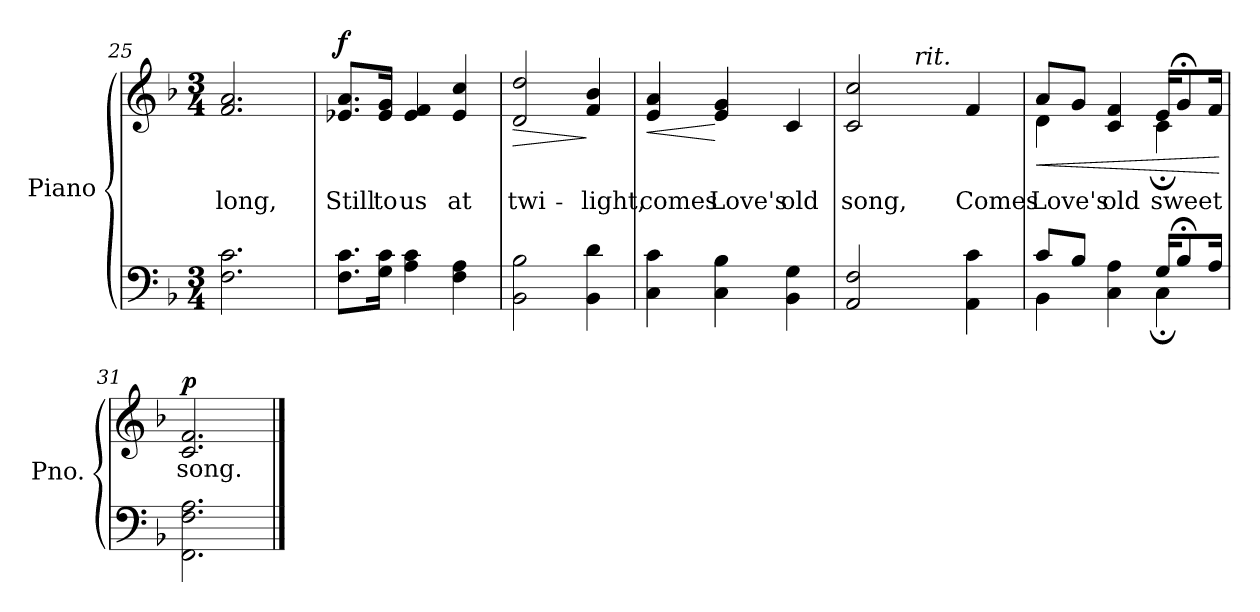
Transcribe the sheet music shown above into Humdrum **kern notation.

**kern	**kern	**text	**dynam
*part1	*part1	*part1	*part1
*staff2	*staff1	*staff1	*staff1/2
*I"Piano	*	*	*
*I'Pno.	*	*	*
*clefF4	*clefG2	*	*
*k[b-]	*k[b-]	*	*
*F:	*F:	*	*
*M3/4	*M3/4	*	*
=25	=25	=25	=25
!	!	!LO:LY:b:color=#000000	!
2.Fi\ 2.ci	2.fi/ 2.ai	long,	.
!!LO:LB:g=z
=26	=26	=26	=26
!	!	!LO:LY:b:color=#000000	!
8.Fi\ 8.ciL	8.e-Xi/ 8.aiL	Still	f
!	!	!LO:LY:b:color=#000000	!
16Gi\ 16ciJk	16e-i/ 16giJk	to	.
!	!	!LO:LY:b:color=#000000	!
4Ai\ 4ci	4e-i/ 4fi	us	.
!	!	!LO:LY:b:color=#000000	!
4Fi\ 4Ai	4e-i/ 4cci	at	.
=27	=27	=27	=27
!	!	!LO:LY:b:color=#000000	!LO:HP:b
2BB-i\ 2B-i	2di/ 2ddi	twi-	>
!	!	!LO:LY:b:color=#000000	!
4BB-i\ 4di	4fi/ 4b-i	-light,	]
=28	=28	=28	=28
!	!	!LO:LY:b:color=#000000	!LO:HP:b
4Ci\ 4ci	4ei/ 4ai	comes	<
!	!	!LO:LY:b:color=#000000	!
4Ci\ 4B-i	4ei/ 4gi	Love's	[
!	!	!LO:LY:b:color=#000000	!
4BB-i\ 4Gi	4ci/	old	.
=29	=29	=29	=29
!	!	!LO:LY:b:color=#000000	!
*	*^	*	*
2AAi/ 2Fi	2ci/ 2cci	8ryy	song,	.
.	.	16ryy	.	.
.	.	32ryy	.	.
.	.	512ryy	.	.
!	!	!LO:TX:a:i:t=rit.	!	!
.	.	2ryy	.	.
!	!	!	!LO:LY:b:color=#000000	!
4AAi\ 4ci	4fi/	.	Comes	.
.	.	64...ryy	.	.
=30	=30	=30	=30	=30
*^	*	*	*	*
!	!	!	!	!LO:LY:b:color=#000000	!LO:HP:b
8ci/L	4BB-i\	8ai/L	4di\	Love's	<
8B-i/J	.	8gi/J	.	.	.
!	!	!	!	!LO:LY:b:color=#000000	!
4Ci\ 4Ai	4ryy	4ci/ 4fi	4ryy	old	.
!	!	!	!	!LO:LY:b:color=#000000	!
16Gi/KL	4C;i\	16ei/KL	4c;i\	sweet	.
8B-;i/	.	8g;i/	.	.	.
16Ai/Jk	.	16fi/Jk	.	.	.
*v	*v	*	*	*	*
*	*v	*v	*	*
.	.	.	[
=31	=31	=31	=31
!	!	!LO:LY:b:color=#000000	!
2.FFi\ 2.Fi 2.Ai	2.ci/ 2.fi	song.	p
==	==	==	==
*-	*-	*-	*-
